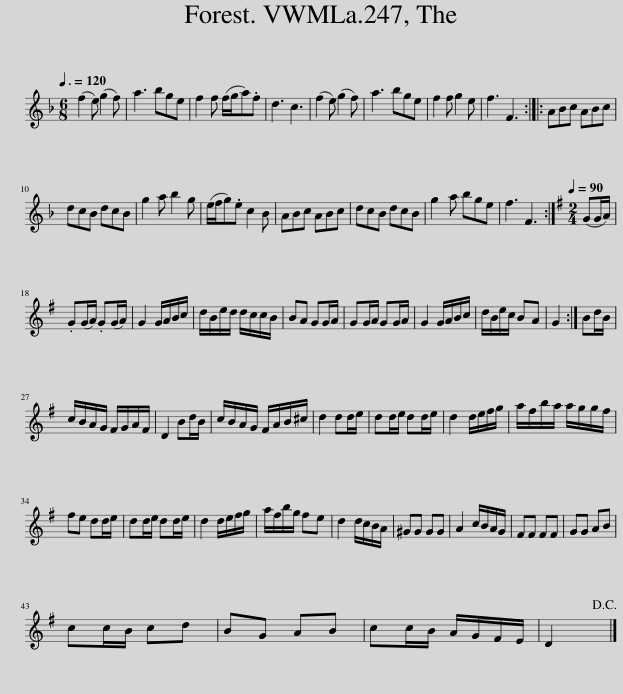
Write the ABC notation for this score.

X:1
L:1/8
Q:3/8=120
M:6/8
I:linebreak $
K:F
V:1 treble
V:1
 (f2 e) (g2 f) | a3 bge | f2 f (f/g/a).f | d3 c3 | (f2 e) (g2 f) | %5
 a3 bge | f2 f g2 e | f3 F3 :: ABc ABc |$ dcB dcB | %10
 g2 a b2 g | (e/f/g).e c2 B | ABc ABc | dcB dcB | g2 a bge | %15
 f3 F3 :|[K:G][M:2/4][Q:1/4=90] (GG/A/) |$ .G(G/A/) .G(G/A/) | G2 G/A/B/c/ | d/B/e/d/ d/c/c/B/ | %20
 BA GG/A/ | GG/A/ GG/A/ | G2 G/A/B/c/ | d/B/e/c/ BA | G2 :| %25
 Bd/B/ |$ c/B/A/G/ F/G/A/F/ | D2 Bd/B/ | c/B/A/G/ F/A/B/^c/ | d2 dd/e/ | %30
 dd/e/ dd/e/ | d2 d/e/f/g/ | a/f/b/a/ a/g/g/f/ |$ fe dd/e/ | dd/e/ dd/e/ | %35
 d2 d/e/f/g/ | a/f/b/g/ fe | d2 d/c/B/A/ | ^GG GG | A2 c/B/A/G/ | %40
 FF FF | GG AB |$ cc/B/ cd | BG AB | cc/B/ A/G/F/E/ | %45
 D2!D.C.! |] %46
